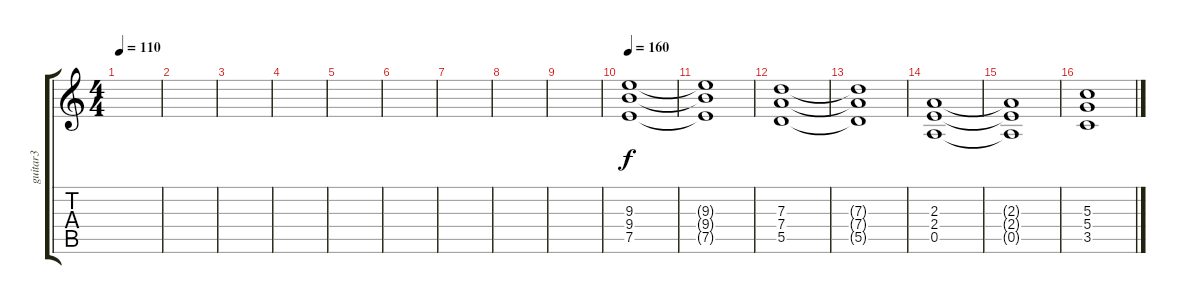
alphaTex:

\track ("guitar3" "guitar3") {instrument distortionguitar}
\staff {score tabs}
\tuning (E4 B3 G3 D3 A2 E2) {hide}
\ts (4 4)
\tempo 110
\clef g2
\ks c
|
|
|
|
|
|
|
|
|
\tempo 160
(9.3 9.4 7.5).1 |
(9.3{t} 9.4{t} 7.5{t}).1 |
(7.3 7.4 5.5).1 |
(7.3{t} 7.4{t} 5.5{t}).1 |
(2.3 2.4 0.5).1 |
(2.3{t} 2.4{t} 0.5{t}).1 |
(5.3 5.4 3.5).1
